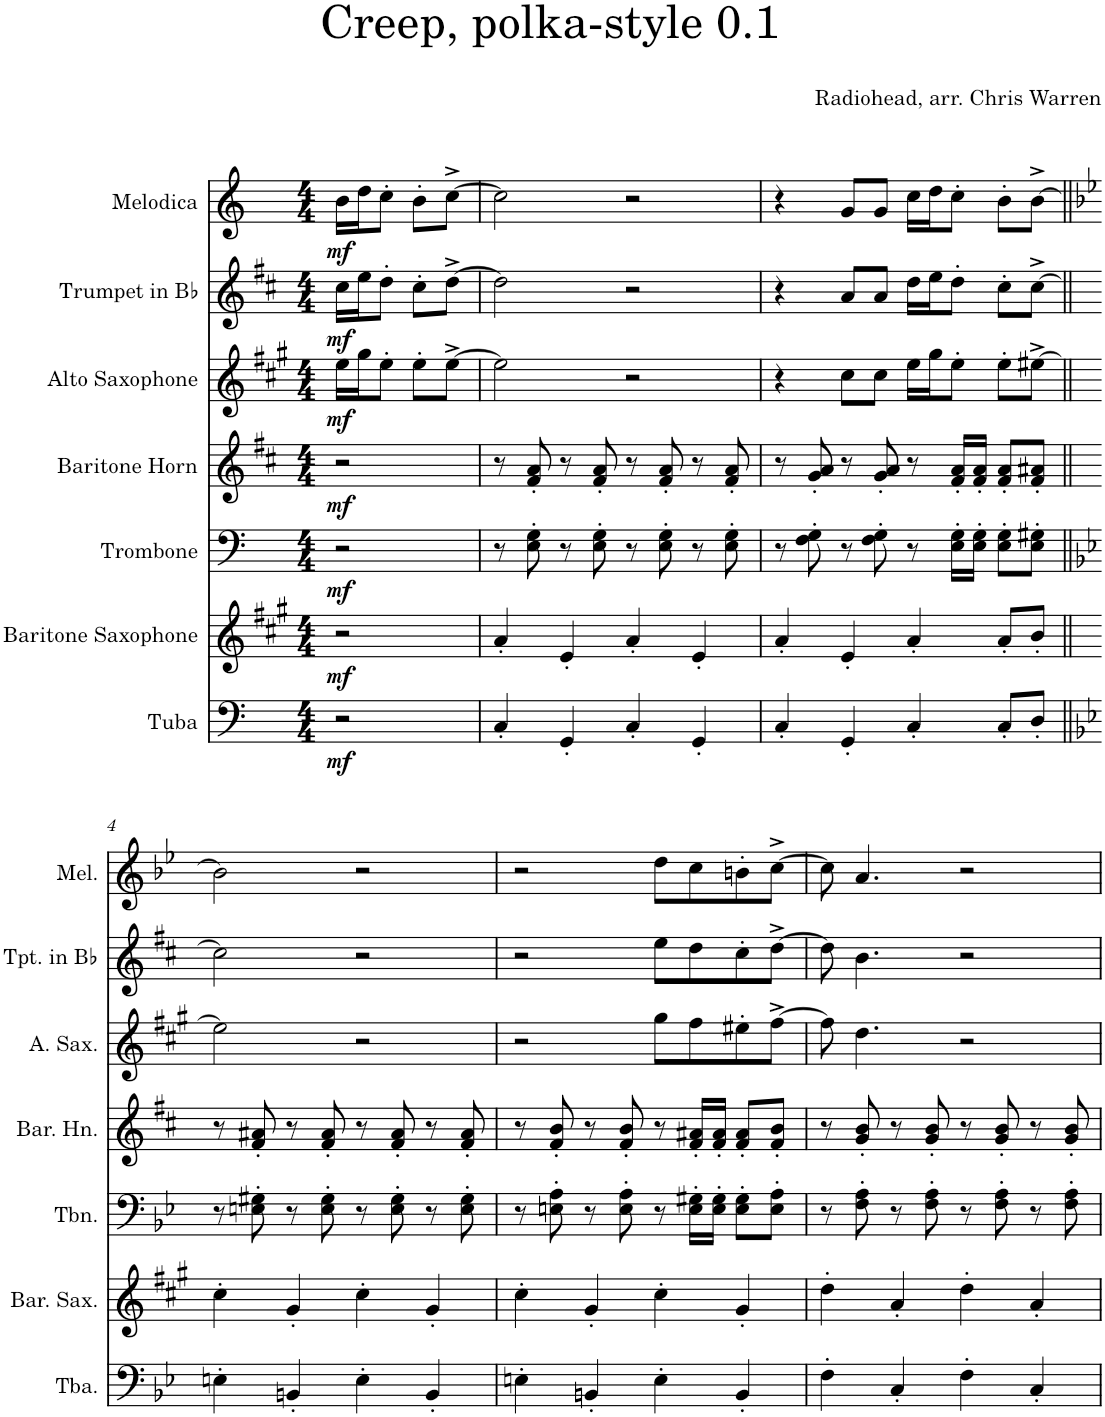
**kern	**dynam	**kern	**dynam	**kern	**dynam	**kern	**dynam	**kern	**dynam	**kern	**dynam	**kern	**dynam
*part7	*part7	*part6	*part6	*part5	*part5	*part4	*part4	*part3	*part3	*part2	*part2	*part1	*part1
*staff7	*staff7	*staff6	*staff6	*staff5	*staff5	*staff4	*staff4	*staff3	*staff3	*staff2	*staff2	*staff1	*staff1
*I"Tuba	*	*I"Baritone Saxophone	*	*I"Trombone	*	*I"Baritone Horn	*	*I"Alto Saxophone	*	*I"Trumpet in Bb	*	*I"Melodica	*
*I'Tba.	*	*I'Bar. Sax.	*	*I'Tbn.	*	*I'Bar. Hn.	*	*I'A. Sax.	*	*I'Tpt. in Bb	*	*I'Mel.	*
*clefF4	*	*clefG2	*	*clefF4	*	*clefG2	*	*clefG2	*	*clefG2	*	*clefG2	*
*	*	*Trd12c21	*	*	*	*Trd8c14	*	*Trd5c9	*	*Trd1c2	*	*	*
*k[]	*	*k[f#c#g#]	*	*k[]	*	*k[f#c#]	*	*k[f#c#g#]	*	*k[f#c#]	*	*k[]	*
*M4/4	*	*M4/4	*	*M4/4	*	*M4/4	*	*M4/4	*	*M4/4	*	*M4/4	*
=1	=1	=1	=1	=1	=1	=1	=1	=1	=1	=1	=1	=1	=1
!	!LO:DY:b	!	!LO:DY:b	!	!LO:DY:b	!	!LO:DY:b	!	!LO:DY:b	!	!LO:DY:b	!	!LO:DY:b
2r	mf	2r	mf	2r	mf	2r	mf	16ee\LL	mf	16cc#\LL	mf	16b\LL	mf
.	.	.	.	.	.	.	.	16gg#\J	.	16ee\J	.	16dd\J	.
.	.	.	.	.	.	.	.	8ee'\J	.	8dd'\J	.	8cc'\J	.
.	.	.	.	.	.	.	.	8ee'\L	.	8cc#'\L	.	8b'\L	.
.	.	.	.	.	.	.	.	[8ee^\J	.	[8dd^\J	.	[8cc^\J	.
=2	=2	=2	=2	=2	=2	=2	=2	=2	=2	=2	=2	=2	=2
4C'/	.	4a'/	.	8r	.	8r	.	2ee\]	.	2dd\]	.	2cc\]	.
.	.	.	.	8E\' 8G\'	.	8f#/' 8a/'	.	.	.	.	.	.	.
4GG'/	.	4e'/	.	8r	.	8r	.	.	.	.	.	.	.
.	.	.	.	8E\' 8G\'	.	8f#/' 8a/'	.	.	.	.	.	.	.
4C'/	.	4a'/	.	8r	.	8r	.	2r	.	2r	.	2r	.
.	.	.	.	8E\' 8G\'	.	8f#/' 8a/'	.	.	.	.	.	.	.
4GG'/	.	4e'/	.	8r	.	8r	.	.	.	.	.	.	.
.	.	.	.	8E\' 8G\'	.	8f#/' 8a/'	.	.	.	.	.	.	.
=3	=3	=3	=3	=3	=3	=3	=3	=3	=3	=3	=3	=3	=3
4C'/	.	4a'/	.	8r	.	8r	.	4r	.	4r	.	4r	.
.	.	.	.	8F\' 8G\'	.	8g/' 8a/'	.	.	.	.	.	.	.
4GG'/	.	4e'/	.	8r	.	8r	.	8cc#\L	.	8a/L	.	8g/L	.
.	.	.	.	8F\' 8G\'	.	8g/' 8a/'	.	8cc#\J	.	8a/J	.	8g/J	.
4C'/	.	4a'/	.	8r	.	8r	.	16ee\LL	.	16dd\LL	.	16cc\LL	.
.	.	.	.	.	.	.	.	16gg#\J	.	16ee\J	.	16dd\J	.
.	.	.	.	16E\' 16G\'LL	.	16f#/' 16a/'LL	.	8ee'\J	.	8dd'\J	.	8cc'\J	.
.	.	.	.	16E\' 16G\'JJ	.	16f#/' 16a/'JJ	.	.	.	.	.	.	.
8C'/L	.	8a'/L	.	8E\' 8G\'L	.	8f#/' 8a/'L	.	8ee'\L	.	8cc#'\L	.	8b'\L	.
8D'/J	.	8b'/J	.	8E\' 8G#X\'J	.	8f#/' 8a#X/'J	.	[8ee#X^\J	.	[8cc#^\J	.	[8b^\J	.
!!LO:LB:g=z
=4||	=4||	=4||	=4||	=4||	=4||	=4||	=4||	=4||	=4||	=4||	=4||	=4||	=4||
*k[b-e-]	*	*k[f#c#g#]	*	*k[b-e-]	*	*k[f#c#]	*	*k[f#c#g#]	*	*k[f#c#]	*	*k[b-e-]	*
4En'\	.	4cc#'\	.	8r	.	8r	.	2ee#\]	.	2cc#\]	.	2b\]	.
.	.	.	.	8En\' 8G#X\'	.	8f#/' 8a#X/'	.	.	.	.	.	.	.
4BBn'/	.	4g#'/	.	8r	.	8r	.	.	.	.	.	.	.
.	.	.	.	8E\' 8G#\'	.	8f#/' 8a#/'	.	.	.	.	.	.	.
4E'\	.	4cc#'\	.	8r	.	8r	.	2r	.	2r	.	2r	.
.	.	.	.	8E\' 8G#\'	.	8f#/' 8a#/'	.	.	.	.	.	.	.
4BB'/	.	4g#'/	.	8r	.	8r	.	.	.	.	.	.	.
.	.	.	.	8E\' 8G#\'	.	8f#/' 8a#/'	.	.	.	.	.	.	.
=5	=5	=5	=5	=5	=5	=5	=5	=5	=5	=5	=5	=5	=5
4En'\	.	4cc#'\	.	8r	.	8r	.	2r	.	2r	.	2r	.
.	.	.	.	8En\' 8A\'	.	8f#/' 8b/'	.	.	.	.	.	.	.
4BBn'/	.	4g#'/	.	8r	.	8r	.	.	.	.	.	.	.
.	.	.	.	8E\' 8A\'	.	8f#/' 8b/'	.	.	.	.	.	.	.
4E'\	.	4cc#'\	.	8r	.	8r	.	8gg#\L	.	8ee\L	.	8dd\L	.
.	.	.	.	16E\' 16G#X\'LL	.	16f#/' 16a#X/'LL	.	8ff#\	.	8dd\	.	8cc\	.
.	.	.	.	16E\' 16G#\'JJ	.	16f#/' 16a#/'JJ	.	.	.	.	.	.	.
4BB'/	.	4g#'/	.	8E\' 8G#\'L	.	8f#/' 8a#/'L	.	8ee#X'\	.	8cc#'\	.	8bn'\	.
.	.	.	.	8E\' 8A\'J	.	8f#/' 8b/'J	.	[8ff#^\J	.	[8dd^\J	.	[8cc^\J	.
=6	=6	=6	=6	=6	=6	=6	=6	=6	=6	=6	=6	=6	=6
4F'\	.	4dd'\	.	8r	.	8r	.	8ff#\]	.	8dd\]	.	8cc\]	.
.	.	.	.	8F\' 8A\'	.	8g/' 8b/'	.	4.dd\	.	4.b\	.	4.a/	.
4C'/	.	4a'/	.	8r	.	8r	.	.	.	.	.	.	.
.	.	.	.	8F\' 8A\'	.	8g/' 8b/'	.	.	.	.	.	.	.
4F'\	.	4dd'\	.	8r	.	8r	.	2r	.	2r	.	2r	.
.	.	.	.	8F\' 8A\'	.	8g/' 8b/'	.	.	.	.	.	.	.
4C'/	.	4a'/	.	8r	.	8r	.	.	.	.	.	.	.
.	.	.	.	8F\' 8A\'	.	8g/' 8b/'	.	.	.	.	.	.	.
=	=	=	=	=	=	=	=	=	=	=	=	=	=
*-	*-	*-	*-	*-	*-	*-	*-	*-	*-	*-	*-	*-	*-
